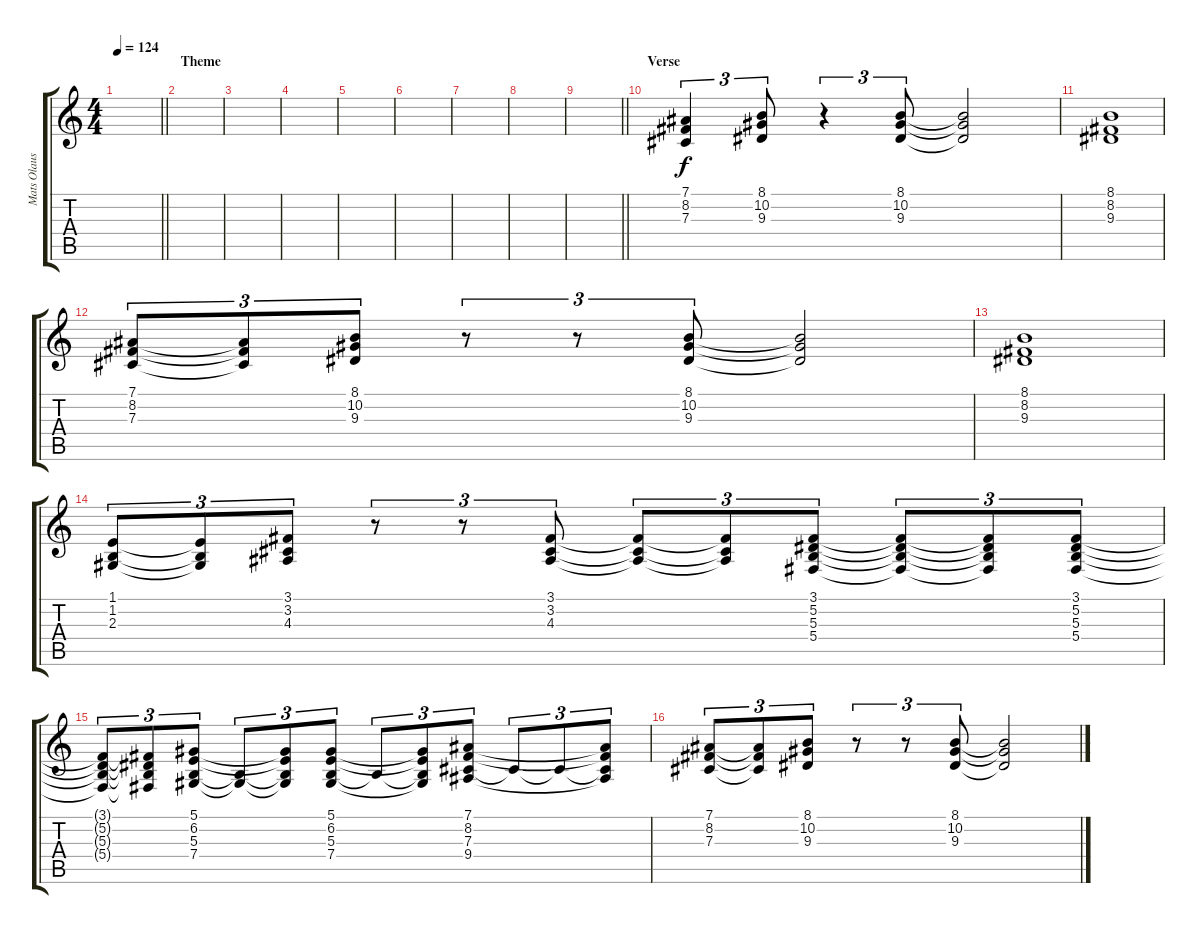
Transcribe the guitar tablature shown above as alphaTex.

\track ("Mats Olausson " "Mats Olaus") {instrument synthstrings1}
\staff {score tabs}
\tuning (Eb4 Bb3 Gb3 Db3 Ab2 Eb2) {hide}
\ts (4 4)
\tempo 124
\clef g2
\barLineRight lightlight
\ks c
|
\section ("" "Theme")
|
|
|
|
|
|
|
\barLineRight lightlight
|
\section ("" "Verse")
(7.1 8.2 7.3).4{tu (3 2)} (8.1 10.2 9.3).8{tu (3 2)} r.4{tu (3 2)} (8.1 10.2 9.3).8{tu (3 2)} (8.1{t} 10.2{t} 9.3{t}).2 |
(8.1 8.2 9.3).1 |
(7.1 8.2 7.3).8{tu (3 2)} (7.1{t} 8.2{t} 7.3{t}).8{tu (3 2)} (8.1 10.2 9.3).8{tu (3 2)} r.8{tu (3 2)} r.8{tu (3 2)} (8.1 10.2 9.3).8{tu (3 2)} (8.1{t} 10.2{t} 9.3{t}).2 |
(8.1 8.2 9.3).1 |
(1.1 1.2 2.3).8{tu (3 2)} (1.1{t} 1.2{t} 2.3{t}).8{tu (3 2)} (3.1 3.2 4.3).8{tu (3 2)} r.8{tu (3 2)} r.8{tu (3 2)} (3.1 3.2 4.3).8{tu (3 2)} (3.1{t} 3.2{t} 4.3{t}).8{tu (3 2)} (3.1{t} 3.2{t} 4.3{t}).8{tu (3 2)} (3.1 5.2 5.3 5.4).8{tu (3 2)} (3.1{t} 5.2{t} 5.3{t} 5.4{t}).8{tu (3 2)} (3.1{t} 5.2{t} 5.3{t} 5.4{t}).8{tu (3 2)} (3.1 5.2 5.3 5.4).8{tu (3 2)} |
(3.1{t} 5.2{t} 5.3{t} 5.4{t}).8{tu (3 2)} (3.1{t} 5.2{t} 5.3{t} 5.4{t}).8{tu (3 2)} (5.1 6.2 5.3 7.4).8{tu (3 2)} (5.3{t} 7.4{t}).8{tu (3 2)} (5.1{t} 6.2{t} 5.3{t} 7.4{t}).8{tu (3 2)} (5.1 6.2 5.3 7.4).8{tu (3 2)} 5.3{t}.8{tu (3 2)} (5.1{t} 6.2{t} 5.3{t} 7.4{t}).8{tu (3 2)} (7.1 8.2 7.3 9.4).8{tu (3 2)} 7.3{t}.8{tu (3 2)} 7.3{t}.8{tu (3 2)} (7.1{t} 8.2{t} 7.3{t} 9.4{t}).8{tu (3 2)} |
(7.1 8.2 7.3).8{tu (3 2)} (7.1{t} 8.2{t} 7.3{t}).8{tu (3 2)} (8.1 10.2 9.3).8{tu (3 2)} r.8{tu (3 2)} r.8{tu (3 2)} (8.1 10.2 9.3).8{tu (3 2)} (8.1{t} 10.2{t} 9.3{t}).2
